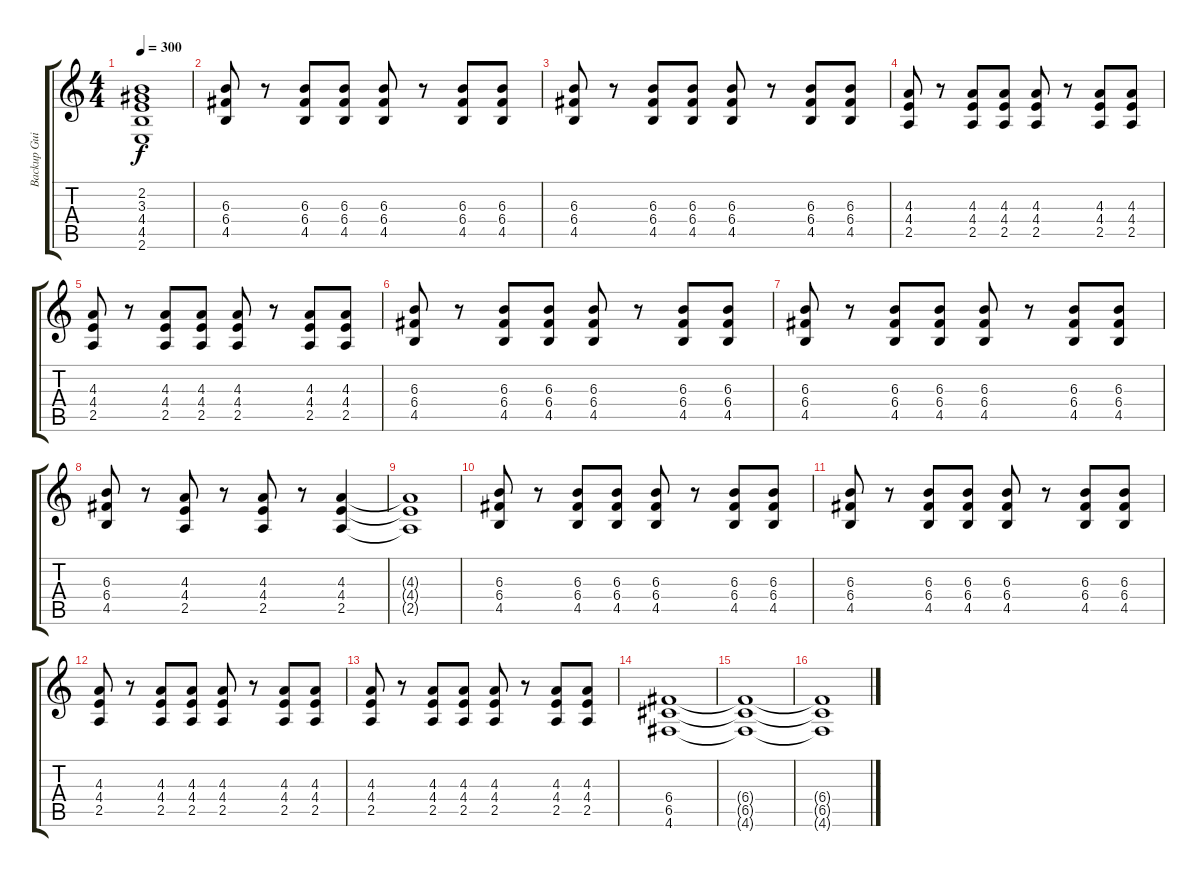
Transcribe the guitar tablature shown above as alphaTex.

\track ("Backup Guitar" "Backup Gui") {instrument overdrivenguitar}
\staff {score tabs}
\tuning (D4 A3 F3 C3 G2 D2) {hide}
\ts (4 4)
\tempo 300
\clef g2
\ks c
(2.2{t} 3.3{t} 4.4{t} 4.5{t} 2.6{t}).1{dy f} |
(6.3 6.4 4.5).8{instrument electricguitarmuted} r.8 (6.3 6.4 4.5).8 (6.3 6.4 4.5).8 (6.3 6.4 4.5).8 r.8 (6.3 6.4 4.5).8 (6.3 6.4 4.5).8 |
(6.3 6.4 4.5).8{instrument electricguitarmuted} r.8 (6.3 6.4 4.5).8 (6.3 6.4 4.5).8 (6.3 6.4 4.5).8 r.8 (6.3 6.4 4.5).8 (6.3 6.4 4.5).8 |
(4.3 4.4 2.5).8{instrument electricguitarmuted} r.8 (4.3 4.4 2.5).8 (4.3 4.4 2.5).8 (4.3 4.4 2.5).8 r.8 (4.3 4.4 2.5).8 (4.3 4.4 2.5).8 |
(4.3 4.4 2.5).8{instrument electricguitarmuted} r.8 (4.3 4.4 2.5).8 (4.3 4.4 2.5).8 (4.3 4.4 2.5).8 r.8 (4.3 4.4 2.5).8 (4.3 4.4 2.5).8 |
(6.3 6.4 4.5).8{instrument electricguitarmuted} r.8 (6.3 6.4 4.5).8 (6.3 6.4 4.5).8 (6.3 6.4 4.5).8 r.8 (6.3 6.4 4.5).8 (6.3 6.4 4.5).8 |
(6.3 6.4 4.5).8{instrument electricguitarmuted} r.8 (6.3 6.4 4.5).8 (6.3 6.4 4.5).8 (6.3 6.4 4.5).8 r.8 (6.3 6.4 4.5).8 (6.3 6.4 4.5).8 |
(6.3 6.4 4.5).8 r.8 (4.3 4.4 2.5).8 r.8 (4.3 4.4 2.5).8 r.8 (4.3 4.4 2.5).4 |
(4.3{t} 4.4{t} 2.5{t}).1 |
(6.3 6.4 4.5).8{instrument electricguitarmuted} r.8 (6.3 6.4 4.5).8 (6.3 6.4 4.5).8 (6.3 6.4 4.5).8 r.8 (6.3 6.4 4.5).8 (6.3 6.4 4.5).8 |
(6.3 6.4 4.5).8{instrument electricguitarmuted} r.8 (6.3 6.4 4.5).8 (6.3 6.4 4.5).8 (6.3 6.4 4.5).8 r.8 (6.3 6.4 4.5).8 (6.3 6.4 4.5).8 |
(4.3 4.4 2.5).8{instrument electricguitarmuted} r.8 (4.3 4.4 2.5).8 (4.3 4.4 2.5).8 (4.3 4.4 2.5).8 r.8 (4.3 4.4 2.5).8 (4.3 4.4 2.5).8 |
(4.3 4.4 2.5).8{instrument electricguitarmuted} r.8 (4.3 4.4 2.5).8 (4.3 4.4 2.5).8 (4.3 4.4 2.5).8 r.8 (4.3 4.4 2.5).8 (4.3 4.4 2.5).8 |
(6.4 6.5 4.6).1{instrument electricguitarmuted} |
(6.4{t} 6.5{t} 4.6{t}).1 |
(6.4{t} 6.5{t} 4.6{t}).1
